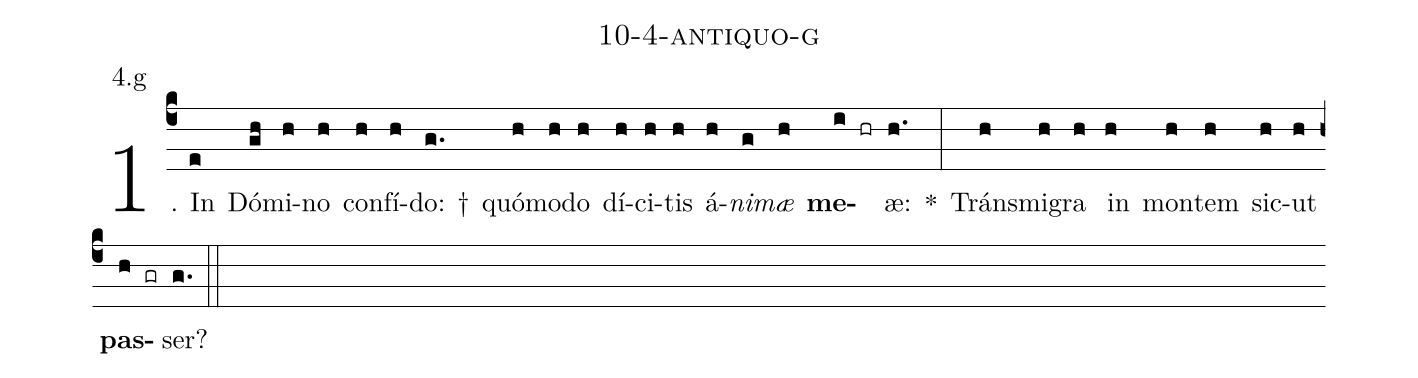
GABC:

name: 10-4-antiquo-g;
annotation: 4.g;
%%
(c4)1. In(e) Dó(gh)mi(h)no(h) con(h)fí(h)do: †(g.) quó(h)mo(h)do(h) dí(h)ci(h)tis(h) á(h)<i>ni</i>(g)<i>mæ</i>(h) <b>me</b>(i hr)æ:(h.) *(:) Tráns(h)mi(h)gra(h) in(h) mon(h)tem(h) sic(h)ut(h) <b>pas</b>(h gr)ser?(g.) (::)
